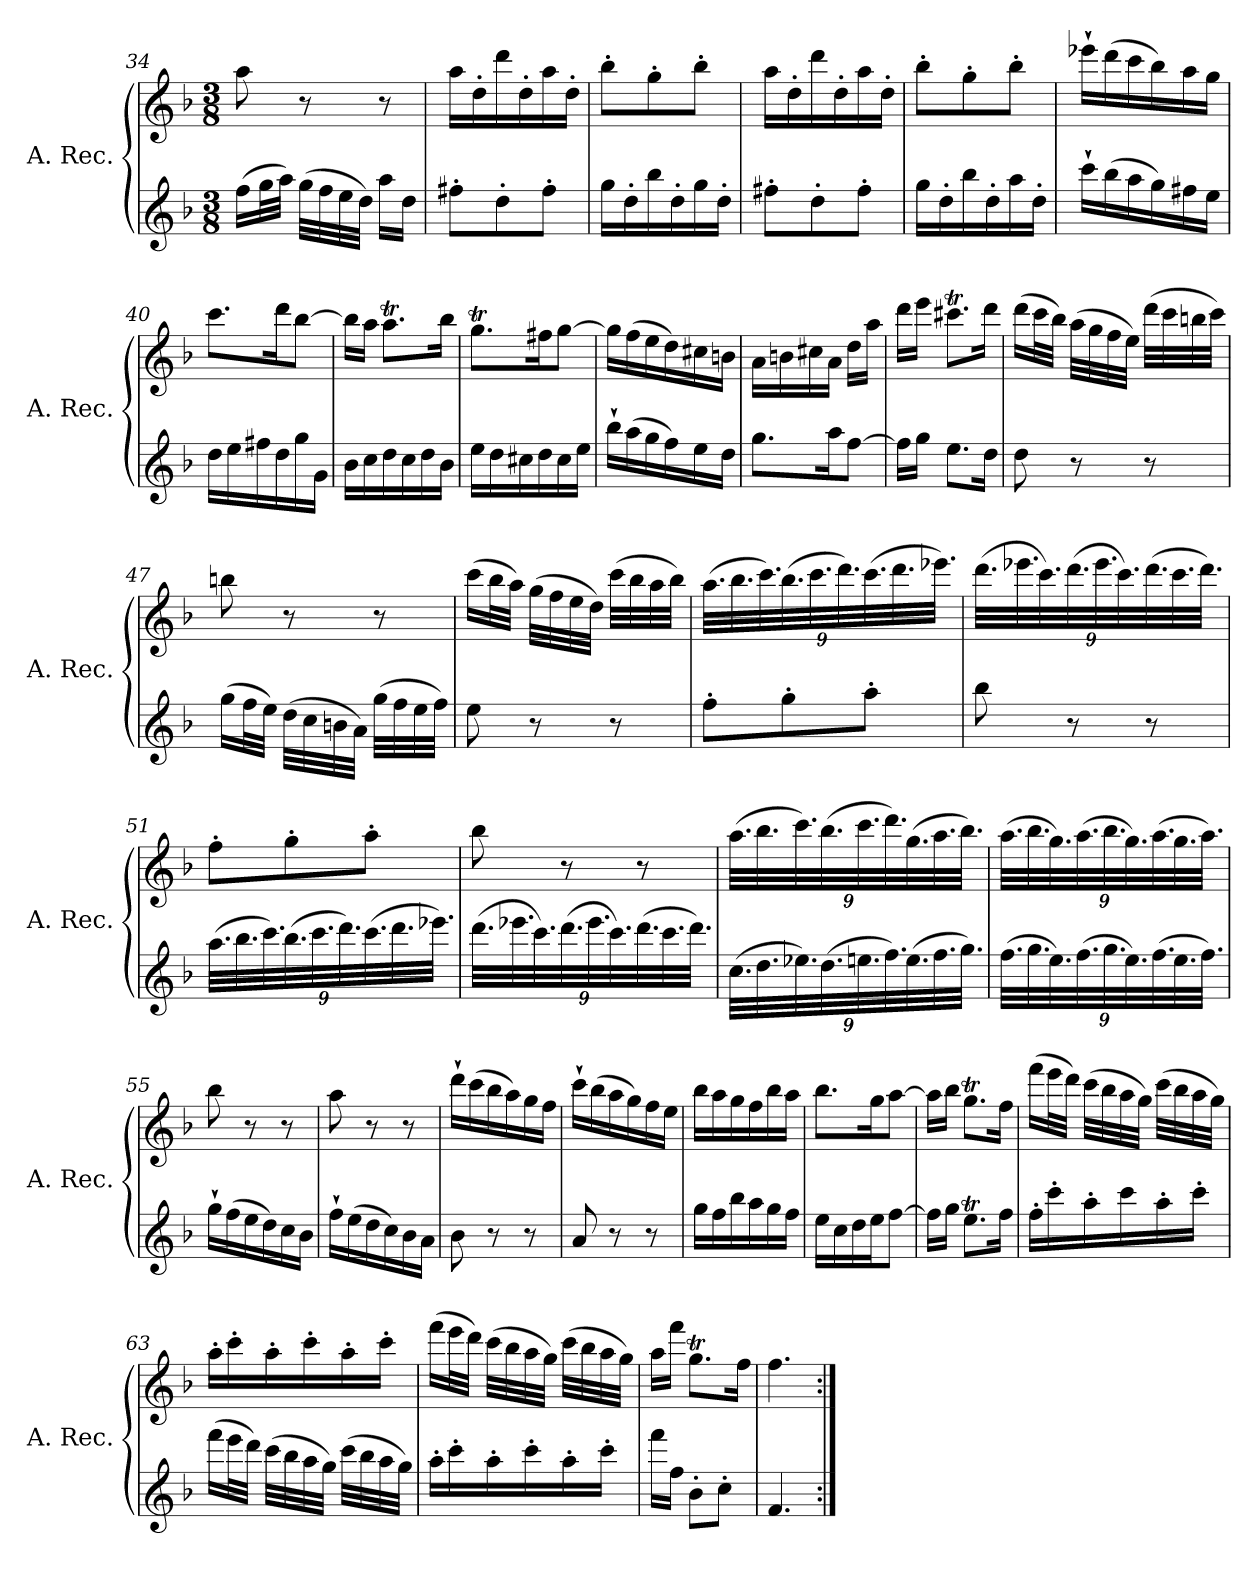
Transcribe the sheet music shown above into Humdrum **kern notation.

**kern	**kern
*part2	*part1
*staff2	*staff1
*I"A. Rec.	*I"A. Rec.
*I'A. Rec.	*I'A. Rec.
*clefG2	*clefG2
*k[b-]	*k[b-]
*M3/8	*M3/8
=34	=34
(16ff\LL	8aa\
32gg\L	.
32aa\JJJ)	.
(32gg\LLL	8r
32ff\	.
32ee\	.
32dd\JJJ)	.
16aa\LL	8r
16dd\JJ	.
=35	=35
8ff#X'\L	16aa\LL
.	16dd'\
8dd'\	16ddd\
.	16dd'\
8ff#'\J	16aa\
.	16dd'\JJ
=36	=36
16gg\LL	8bb-'\L
16dd'\	.
16bb-\	8gg'\
16dd'\	.
16gg\	8bb-'\J
16dd'\JJ	.
!!LO:PB:g=z
=37	=37
8ff#X'\L	16aa\LL
.	16dd'\
8dd'\	16ddd\
.	16dd'\
8ff#'\J	16aa\
.	16dd'\JJ
=38	=38
16gg\LL	8bb-'\L
16dd'\	.
16bb-\	8gg'\
16dd'\	.
16aa\	8bb-'\J
16dd'\JJ	.
=39	=39
16ccc`\LL	16eee-X`\LL
(16bb-\	(16ddd\
16aa\	16ccc\
16gg\)	16bb-\)
16ff#X\	16aa\
16ee\JJ	16gg\JJ
=40	=40
16dd\LL	8.ccc\L
16ee\	.
16ff#X\	.
16dd\	16ddd\K
16gg\	[8bb-\J
16g\JJ	.
=41	=41
16b-\LL	16bb-\LL]
16cc\	16aa\JJ
16dd\	8.aat\L
16cc\	.
16dd\	.
16b-\JJ	16bb-\Jk
=42	=42
16ee\LL	8.ggT\L
16dd\	.
16cc#X\	.
16dd\	16ff#X\K
16cc#\	[8gg\J
16ee\JJ	.
=43	=43
16bb-`\LL	16gg\LL]
(16aa\	(16ff\
16gg\	16ee\
16ff\)	16dd\)
16ee\	16cc#X\
16dd\JJ	16bn\JJ
!!LO:LB:g=z
=44	=44
8.gg\L	16a\LL
.	16bn\
.	16cc#X\
16aa\K	16a\JJ
[8ff\J	16dd\LL
.	16aa\JJ
=45	=45
16ff\LL]	16ddd\LL
16gg\JJ	16eee\JJ
8.ee\L	8.ccc#Xt\L
16dd\Jk	16ddd\Jk
=46	=46
8dd\	(16ddd\LL
.	32ccc\L
.	32bb-\JJJ)
8r	(32aa\LLL
.	32gg\
.	32ff\
.	32ee\JJJ)
8r	(32ddd\LLL
.	32ccc\
.	32bbn\
.	32ccc\JJJ)
=47	=47
(16gg\LL	8bbn\
32ff\L	.
32ee\JJJ)	.
(32dd\LLL	8r
32cc\	.
32bn\	.
32a\JJJ)	.
(32gg\LLL	8r
32ff\	.
32ee\	.
32ff\JJJ)	.
=48	=48
8ee\	(16ccc\LL
.	32bb-\L
.	32aa\JJJ)
8r	(32gg\LLL
.	32ff\
.	32ee\
.	32dd\JJJ)
8r	(32ccc\LLL
.	32bb-\
.	32aa\
.	32bb-\JJJ)
!!LO:LB:g=z
=49	=49
*	*Xbrackettup
8ff'\L	(36.aa\LLL
.	36.bb-\
.	36.ccc\)
8gg'\	(36.bb-\
.	36.ccc\
.	36.ddd\)
8aa'\J	(36.ccc\
.	36.ddd\
.	36.eee-X\JJJ)
=50	=50
8bb-\	(36.ddd\LLL
.	36.eee-X\
.	36.ccc\)
8r	(36.ddd\
.	36.eee-\
.	36.ccc\)
8r	(36.ddd\
.	36.ccc\
.	36.ddd\JJJ)
=51	=51
*Xbrackettup	*
(36.aa\LLL	8ff'\L
36.bb-\	.
36.ccc\)	.
(36.bb-\	8gg'\
36.ccc\	.
36.ddd\)	.
(36.ccc\	8aa'\J
36.ddd\	.
36.eee-X\JJJ)	.
!!LO:LB:g=z
=52	=52
(36.ddd\LLL	8bb-\
36.eee-X\	.
36.ccc\)	.
(36.ddd\	8r
36.eee-\	.
36.ccc\)	.
(36.ddd\	8r
36.ccc\	.
36.ddd\JJJ)	.
=53	=53
(36.cc\LLL	(36.aa\LLL
36.dd\	36.bb-\
36.ee-X\)	36.ccc\)
(36.dd\	(36.bb-\
36.een\	36.ccc\
36.ff\)	36.ddd\)
(36.ee\	(36.gg\
36.ff\	36.aa\
36.gg\JJJ)	36.bb-\JJJ)
=54	=54
(36.ff\LLL	(36.aa\LLL
36.gg\	36.bb-\
36.ee\)	36.gg\)
(36.ff\	(36.aa\
36.gg\	36.bb-\
36.ee\)	36.gg\)
(36.ff\	(36.aa\
36.ee\	36.gg\
36.ff\JJJ)	36.aa\JJJ)
=55	=55
16gg`\LL	8bb-\
(16ff\	.
16ee\	8r
16dd\)	.
16cc\	8r
16b-\JJ	.
!!LO:LB:g=z
=56	=56
16ff`\LL	8aa\
(16ee\	.
16dd\	8r
16cc\)	.
16b-\	8r
16a\JJ	.
=57	=57
8b-\	16ddd`\LL
.	(16ccc\
8r	16bb-\
.	16aa\)
8r	16gg\
.	16ff\JJ
=58	=58
8a/	16ccc`\LL
.	(16bb-\
8r	16aa\
.	16gg\)
8r	16ff\
.	16ee\JJ
=59	=59
16gg\LL	16bb-\LL
16ff\	16aa\
16bb-\	16gg\
16aa\	16ff\
16gg\	16bb-\
16ff\JJ	16aa\JJ
=60	=60
16ee\LL	8.bb-\L
16cc\	.
16dd\	.
16ee\J	16gg\K
[8ff\J	[8aa\J
=61	=61
16ff\LL]	16aa\LL]
16gg\JJ	16bb-\JJ
8.eet\L	8.ggT\L
16ff\Jk	16ff\Jk
!!LO:LB:g=z
=62	=62
16ff'\LL	(16fff\LL
16ccc'\	32eee\L
.	32ddd\JJJ)
16aa'\	(32ccc\LLL
.	32bb-\
16ccc\	32aa\
.	32gg\JJJ)
16aa'\	(32ccc\LLL
.	32bb-\
16ccc'\JJ	32aa\
.	32gg\JJJ)
=63	=63
(16fff\LL	16aa'\LL
32eee\L	16ccc'\
32ddd\JJJ)	.
(32ccc\LLL	16aa'\
32bb-\	.
32aa\	16ccc'\
32gg\JJJ)	.
(32ccc\LLL	16aa'\
32bb-\	.
32aa\	16ccc'\JJ
32gg\JJJ)	.
=64	=64
16aa'\LL	(16fff\LL
16ccc'\	32eee\L
.	32ddd\JJJ)
16aa'\	(32ccc\LLL
.	32bb-\
16ccc'\	32aa\
.	32gg\JJJ)
16aa'\	(32ccc\LLL
.	32bb-\
16ccc'\JJ	32aa\
.	32gg\JJJ)
=65	=65
16fff\LL	16aa\LL
16ff\JJ	16fff\JJ
8b-'\L	8.ggT\L
8cc'\J	.
.	16ff\Jk
=66	=66
4.f/	4.ff\
=:|!	=:|!
*-	*-
